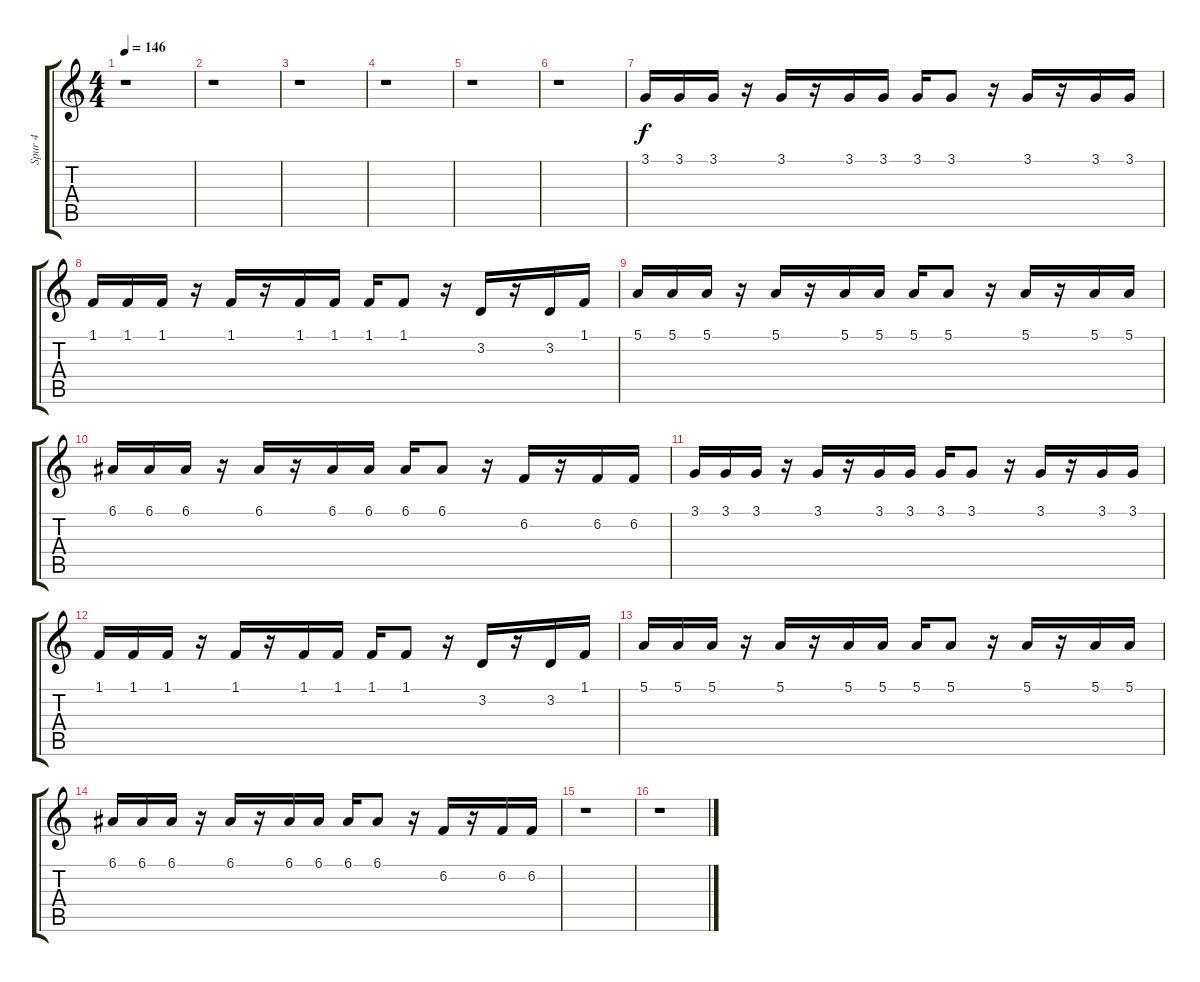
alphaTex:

\track ("Spur 4" "Spur 4") {instrument synthbrass1}
\staff {score tabs}
\tuning (E4 B3 G3 D3 A2 E2) {hide}
\ts (4 4)
\tempo 146
\clef g2
\ks c
r.1{dy fff} |
r.1 |
r.1 |
r.1 |
r.1 |
r.1 |
3.1.16{dy f} 3.1.16 3.1.16 r.16 3.1.16 r.16 3.1.16 3.1.16 3.1.16 3.1.8 r.16 3.1.16 r.16 3.1.16 3.1.16 |
1.1.16 1.1.16 1.1.16 r.16 1.1.16 r.16 1.1.16 1.1.16 1.1.16 1.1.8 r.16 3.2.16 r.16 3.2.16 1.1.16 |
5.1.16 5.1.16 5.1.16 r.16 5.1.16 r.16 5.1.16 5.1.16 5.1.16 5.1.8 r.16 5.1.16 r.16 5.1.16 5.1.16 |
6.1.16 6.1.16 6.1.16 r.16 6.1.16 r.16 6.1.16 6.1.16 6.1.16 6.1.8 r.16 6.2.16 r.16 6.2.16 6.2.16 |
3.1.16 3.1.16 3.1.16 r.16 3.1.16 r.16 3.1.16 3.1.16 3.1.16 3.1.8 r.16 3.1.16 r.16 3.1.16 3.1.16 |
1.1.16 1.1.16 1.1.16 r.16 1.1.16 r.16 1.1.16 1.1.16 1.1.16 1.1.8 r.16 3.2.16 r.16 3.2.16 1.1.16 |
5.1.16 5.1.16 5.1.16 r.16 5.1.16 r.16 5.1.16 5.1.16 5.1.16 5.1.8 r.16 5.1.16 r.16 5.1.16 5.1.16 |
6.1.16 6.1.16 6.1.16 r.16 6.1.16 r.16 6.1.16 6.1.16 6.1.16 6.1.8 r.16 6.2.16 r.16 6.2.16 6.2.16 |
r.1 |
r.1
